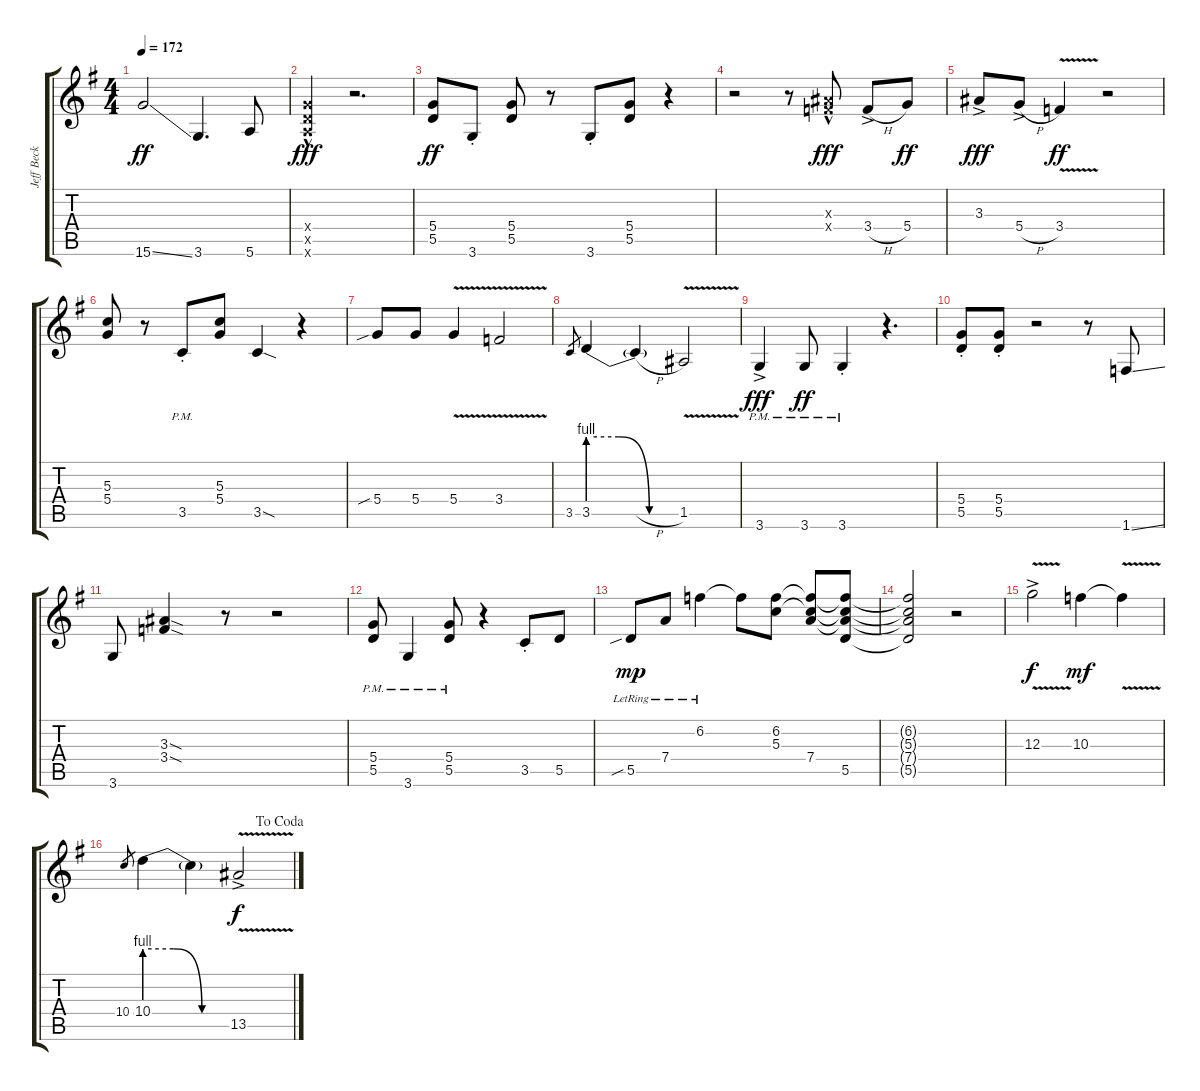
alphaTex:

\track ("Jeff Beck" "Jeff Beck") {instrument overdrivenguitar}
\staff {score tabs}
\tuning (E4 B3 G3 D3 A2 E2) {hide}
\ts (4 4)
\tempo 172
\clef g2
\ks g
15.6{ss}.2{dy ff} 3.6.4{d} 5.6.8 |
(5.4{hac x} 5.5{hac x} 5.6{hac x}).4{dy fff} r.2{d} |
(5.4 5.5).8{dy ff} 3.6{st}.8 (5.4 5.5).8 r.8 3.6{st}.8 (5.4 5.5).8 r.4 |
r.2 r.8 (3.3{hac x} 3.4{hac x}).8{dy fff} 3.4{h ac}.8 5.4.8{dy ff} |
3.3{ac}.8{dy fff} 5.4{h ac}.8 3.4{v}.4{dy ff} r.2 |
(5.3 5.4).8 r.8 3.5{pm st}.8 (5.3 5.4).8 3.5{sod}.4 r.4 |
5.4{sib}.8 5.4.8 5.4{v}.4 3.4{v}.2 |
3.5.8{gr} 3.5{be (custom 0 4 20 4 40 0 60 0)}.4 3.5{h t}.4 1.5{v}.2 |
3.6{ac pm}.4{dy fff} 3.6{pm}.8{dy ff} 3.6{pm st}.4 r.4{d} |
(5.4{st} 5.5{st}).8 (5.4{st} 5.5{st}).8 r.2 r.8 1.6{ss}.8 |
3.6.8 (3.3{sod} 3.4{sod}).4 r.8 r.2 |
(5.4{pm} 5.5{pm}).8 3.6{pm}.4 (5.4{pm} 5.5{pm}).8 r.4 3.5{st}.8 5.5.8 |
5.5{sib lr}.8{dy mp} 7.4{lr}.8 6.2{lr}.4 6.2{t}.8 (6.2 5.3).8 (6.2{t} 5.3{t} 7.4).8 (6.2{t} 5.3{t} 7.4{t} 5.5).8 |
(6.2{t} 5.3{t} 7.4{t} 5.5{t}).2 r.2 |
12.3{v ac}.2{dy f} 10.3.4{dy mf} 10.3{v t}.4 |
\jump dacoda
10.4.8{gr} 10.4{be (custom 0 4 20 4 40 0 60 0)}.4 10.4{t}.4 13.5{v ac}.2{dy f}
